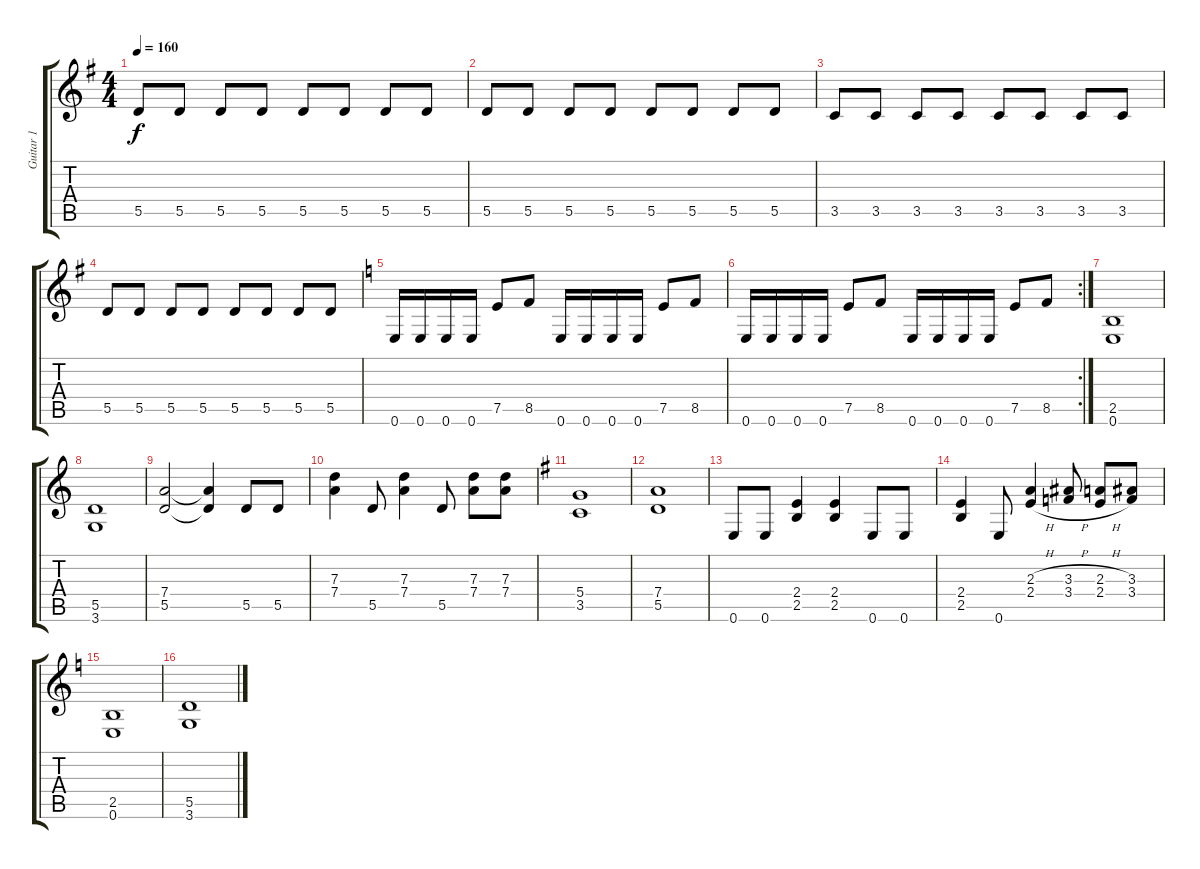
\track ("Guitar 1" "Guitar 1") {instrument overdrivenguitar}
\staff {score tabs}
\tuning (E4 B3 G3 D3 A2 E2) {hide}
\ts (4 4)
\tempo 160
\clef g2
\ks g
5.5.8{dy f} 5.5.8 5.5.8 5.5.8 5.5.8 5.5.8 5.5.8 5.5.8 |
5.5.8 5.5.8 5.5.8 5.5.8 5.5.8 5.5.8 5.5.8 5.5.8 |
3.5.8 3.5.8 3.5.8 3.5.8 3.5.8 3.5.8 3.5.8 3.5.8 |
5.5.8 5.5.8 5.5.8 5.5.8 5.5.8 5.5.8 5.5.8 5.5.8 |
\ks c
0.6.16 0.6.16 0.6.16 0.6.16 7.5.8 8.5.8 0.6.16 0.6.16 0.6.16 0.6.16 7.5.8 8.5.8 |
\rc 2
0.6.16 0.6.16 0.6.16 0.6.16 7.5.8 8.5.8 0.6.16 0.6.16 0.6.16 0.6.16 7.5.8 8.5.8 |
(2.5 0.6).1 |
(5.5 3.6).1 |
(7.4 5.5).2 (7.4{t} 5.5{t}).4 5.5.8 5.5.8 |
(7.3 7.4).4 5.5.8 (7.3 7.4).4 5.5.8 (7.3 7.4).8 (7.3 7.4).8 |
\ks g
(5.4 3.5).1 |
(7.4 5.5).1 |
0.6.8 0.6.8 (2.4 2.5).4 (2.4 2.5).4 0.6.8 0.6.8 |
(2.4 2.5).4 0.6.8 (2.3{h} 2.4{h}).4 (3.3{h} 3.4{h}).8 (2.3{h} 2.4{h}).8 (3.3 3.4).8 |
\ks c
(2.5 0.6).1 |
(5.5 3.6).1
